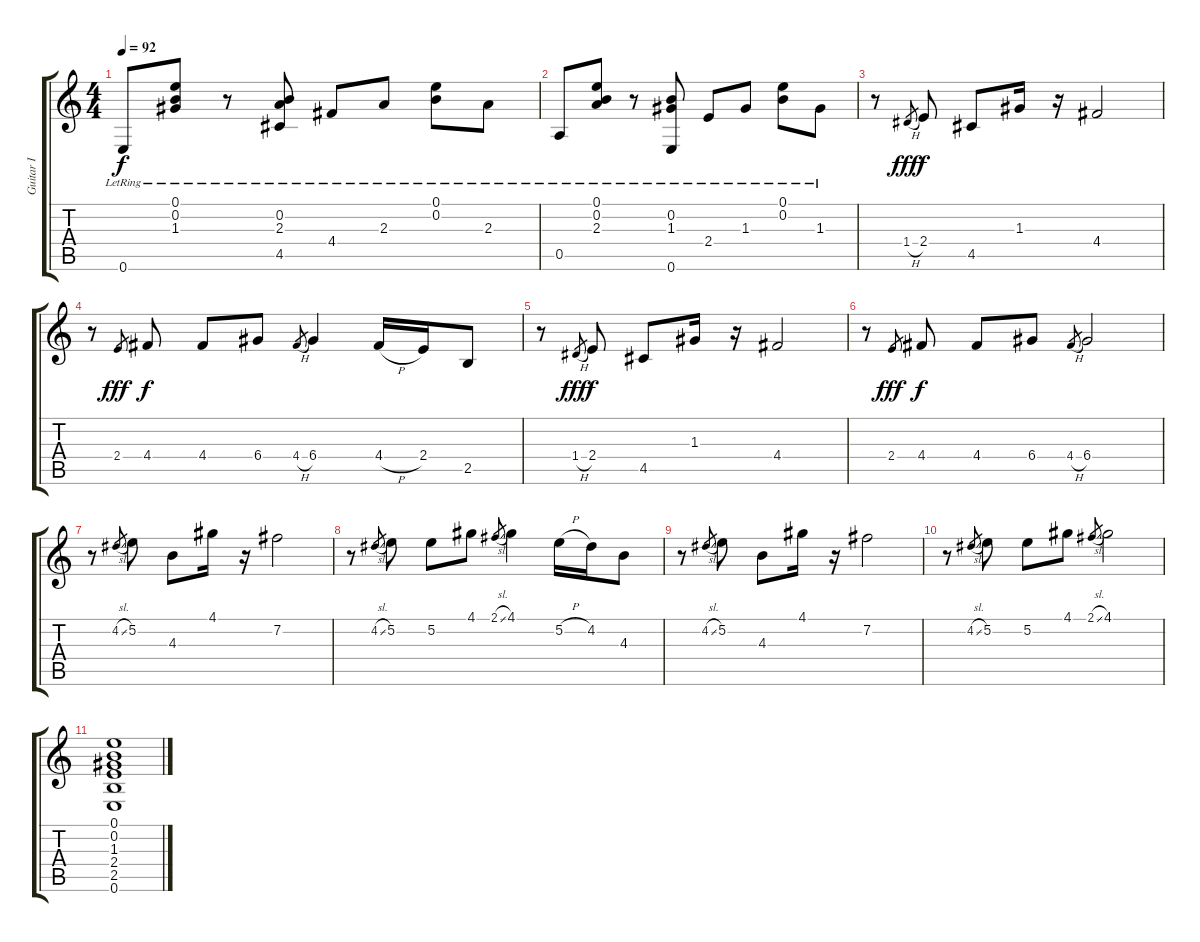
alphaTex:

\track ("Guitar I" "Guitar I") {instrument acousticguitarnylon}
\staff {score tabs}
\tuning (E4 B3 G3 D3 A2 E2) {hide}
\ts (4 4)
\tempo 92
\clef g2
\ks c
0.6{lr}.8{dy f} (0.1{lr} 0.2{lr} 1.3{lr}).8 r.8 (0.2{lr} 2.3{lr} 4.5{lr}).8 4.4{lr}.8 2.3{lr}.8 (0.1{lr} 0.2{lr}).8 2.3{lr}.8 |
0.5{lr}.8 (0.1{lr} 0.2{lr} 2.3{lr}).8 r.8 (0.2{lr} 1.3{lr} 0.6{lr}).8 2.4{lr}.8 1.3{lr}.8 (0.1{lr} 0.2{lr}).8 1.3{lr}.8 |
r.8{volume 13 balance 8} 1.4{h}.8{gr dy fff} 2.4.8{dy f} 4.5.8 1.3.16 r.16 4.4.2 |
r.8 2.4.8{gr dy fff} 4.4.8{dy f} 4.4.8 6.4.8 4.4{h}.8{gr} 6.4.4 4.4{h}.16 2.4.16 2.5.8 |
r.8 1.4{h}.8{gr dy fff} 2.4.8{dy f} 4.5.8 1.3.16 r.16 4.4.2 |
r.8 2.4.8{gr dy fff} 4.4.8{dy f} 4.4.8 6.4.8 4.4{h}.8{gr} 6.4.2 |
r.8 4.2{sl}.8{gr} 5.2.8 4.3.8 4.1.16 r.16 7.2.2 |
r.8 4.2{sl}.8{gr} 5.2.8 5.2.8 4.1.8 2.1{sl}.8{gr} 4.1.4 5.2{h}.16 4.2.16 4.3.8 |
r.8 4.2{sl}.8{gr} 5.2.8 4.3.8 4.1.16 r.16 7.2.2 |
r.8 4.2{sl}.8{gr} 5.2.8 5.2.8 4.1.8 2.1{sl}.8{gr} 4.1.2 |
(0.1 0.2 1.3 2.4 2.5 0.6).1
